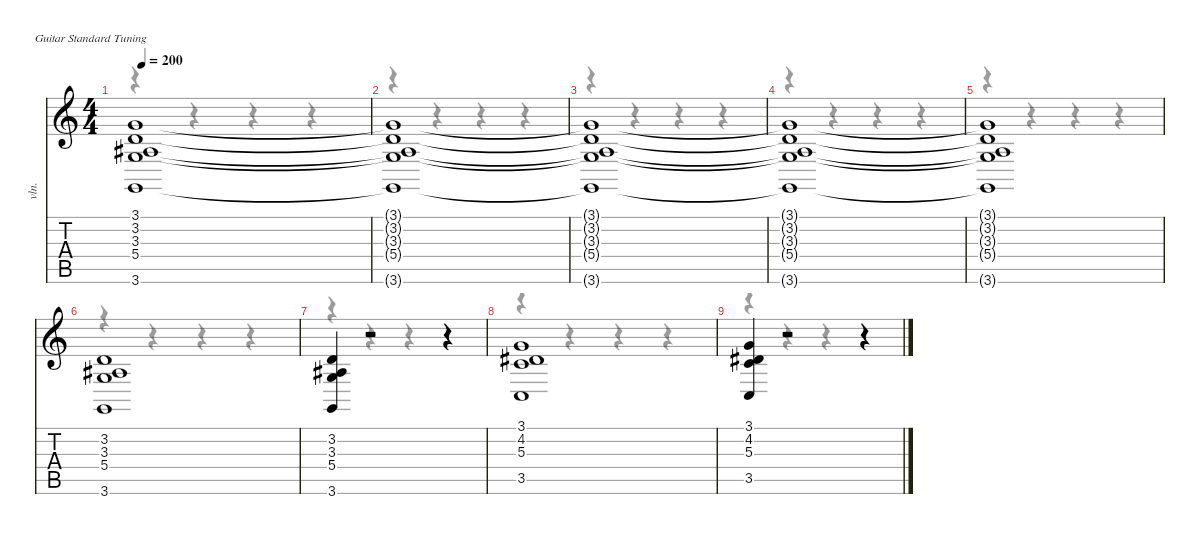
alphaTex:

\hideDynamics
\bracketExtendMode nobrackets
\otherSystemsTrackNameOrientation horizontal
\track ("Ensemble" "vln.") {instrument stringensemble1}
\staff {score tabs}
\tuning (E4 B3 G3 D3 A2 E2)
\voice
\ts (4 4)
\scale
0.975432
\tempo 200
\accidentals auto
\clef g2
\ottava regular
\simile none
\ks c
(3.1{t} 3.2{t} 3.3{t acc #} 5.4{t} 3.6{t}).1{dy f} |
\scale
0.975432 (3.1{t} 3.2{t} 3.3{t acc #} 5.4{t} 3.6{t}).1 |
\scale
1.10433 (3.1{t} 3.2{t} 3.3{t acc #} 5.4{t} 3.6{t}).1 |
\scale
0.972637 (3.1{t} 3.2{t} 3.3{t acc #} 5.4{t} 3.6{t}).1 |
\scale
0.988396 (3.1{t} 3.2{t} 3.3{t acc #} 5.4{t} 3.6{t}).1 |
\section ("" "")
\scale
0.972637 (3.2 3.3{acc #} 5.4 3.6).1 |
\scale
0.972637 (3.2 3.3{acc #} 5.4 3.6).4 r.2 r.4 |
\scale
0.972637 (3.1 4.2{acc #} 5.3 3.5).1 |
\scale
1.01672 (3.1 4.2{acc #} 5.3 3.5).4 r.2 r.4
\voice
\clef g2
\ottava regular
\simile none
\ks c
r.4{dy mf} r.4 r.4 r.4 |
r.4 r.4 r.4 r.4 |
r.4 r.4 r.4 r.4 |
r.4 r.4 r.4 r.4 |
r.4 r.4 r.4 r.4 |
r.4 r.4 r.4 r.4 |
r.4 r.4 r.4 r.4 |
r.4 r.4 r.4 r.4 |
r.4 r.4 r.4 r.4
